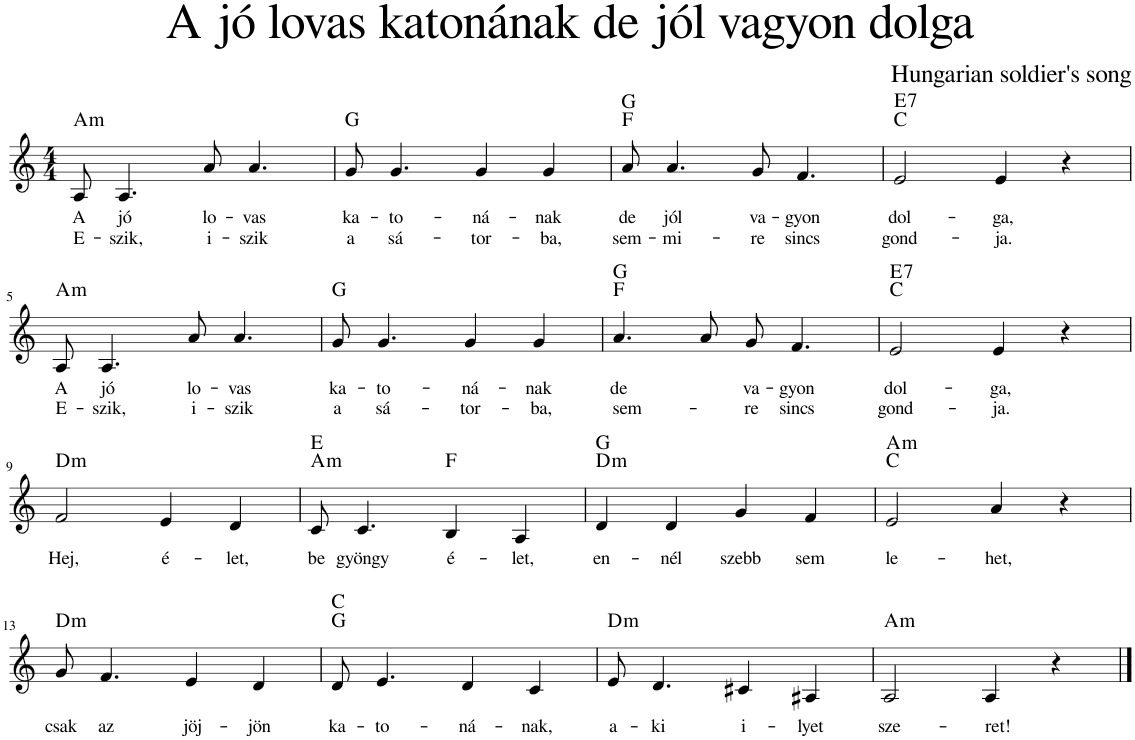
**kern	**text	**text	**harte
*part1	*part1	*part1	*part1
*staff1	*staff1	*staff1	*
*I"Choir	*	*	*
*I'Ch	*	*	*
*clefG2	*	*	*
*k[]	*	*	*
*M4/4	*	*	*
=1	=1	=1	=1
!	!LO:LY:b	!LO:LY:b	!LO:H:kt=m
8A/	A	E-	A:min
!	!LO:LY:b	!LO:LY:b	!
4.A/	jó	-szik,	.
!	!LO:LY:b	!LO:LY:b	!
8a/	lo-	i-	.
!	!LO:LY:b	!LO:LY:b	!
4.a/	-vas	-szik	.
=2	=2	=2	=2
!	!LO:LY:b	!LO:LY:b	!
8g/	ka-	a	G:maj
!	!LO:LY:b	!LO:LY:b	!
4.g/	-to-	sá-	.
!	!LO:LY:b	!LO:LY:b	!
4g/	-ná-	-tor-	.
!	!LO:LY:b	!LO:LY:b	!
4g/	-nak	-ba,	.
=3	=3	=3	=3
!	!LO:LY:b	!LO:LY:b	!
8a/	de	sem-	F:maj G:maj
!	!LO:LY:b	!LO:LY:b	!
4.a/	jól	-mi-	.
!	!LO:LY:b	!LO:LY:b	!
8g/	va-	-re	.
!	!LO:LY:b	!LO:LY:b	!
4.f/	-gyon	sincs	.
=4	=4	=4	=4
!	!LO:LY:b	!LO:LY:b	!LO:H:n=2:kt=7
2e/	dol-	gond-	C:maj E:7
!	!LO:LY:b	!LO:LY:b	!
4e/	-ga,	-ja.	.
4r	.	.	.
!!LO:LB:g=z
=5	=5	=5	=5
!	!LO:LY:b	!LO:LY:b	!LO:H:kt=m
8A/	A	E-	A:min
!	!LO:LY:b	!LO:LY:b	!
4.A/	jó	-szik,	.
!	!LO:LY:b	!LO:LY:b	!
8a/	lo-	i-	.
!	!LO:LY:b	!LO:LY:b	!
4.a/	-vas	-szik	.
=6	=6	=6	=6
!	!LO:LY:b	!LO:LY:b	!
8g/	ka-	a	G:maj
!	!LO:LY:b	!LO:LY:b	!
4.g/	-to-	sá-	.
!	!LO:LY:b	!LO:LY:b	!
4g/	-ná-	-tor-	.
!	!LO:LY:b	!LO:LY:b	!
4g/	-nak	-ba,	.
=7	=7	=7	=7
!	!LO:LY:b	!LO:LY:b	!
4.a/	de	sem-	F:maj G:maj
8a/	.	.	.
!	!LO:LY:b	!LO:LY:b	!
8g/	va-	-re	.
!	!LO:LY:b	!LO:LY:b	!
4.f/	-gyon	sincs	.
=8	=8	=8	=8
!	!LO:LY:b	!LO:LY:b	!LO:H:n=2:kt=7
2e/	dol-	gond-	C:maj E:7
!	!LO:LY:b	!LO:LY:b	!
4e/	-ga,	-ja.	.
4r	.	.	.
!!LO:LB:g=z
=9	=9	=9	=9
!	!LO:LY:b	!	!LO:H:kt=m
2f/	Hej,	.	D:min
!	!LO:LY:b	!	!
4e/	é-	.	.
!	!LO:LY:b	!	!
4d/	-let,	.	.
=10	=10	=10	=10
!	!LO:LY:b	!	!LO:H:n=1:kt=m
8c/	be	.	A:min E:maj
!	!LO:LY:b	!	!
4.c/	gyöngy	.	.
!	!LO:LY:b	!	!
4B/	é-	.	F:maj
!	!LO:LY:b	!	!
4A/	-let,	.	.
=11	=11	=11	=11
!	!LO:LY:b	!	!LO:H:n=1:kt=m
4d/	en-	.	D:min G:maj
!	!LO:LY:b	!	!
4d/	-nél	.	.
!	!LO:LY:b	!	!
4g/	szebb	.	.
!	!LO:LY:b	!	!
4f/	sem	.	.
=12	=12	=12	=12
!	!LO:LY:b	!	!LO:H:n=2:kt=m
2e/	le-	.	C:maj A:min
!	!LO:LY:b	!	!
4a/	-het,	.	.
4r	.	.	.
!!LO:LB:g=z
=13	=13	=13	=13
!	!LO:LY:b	!	!LO:H:kt=m
8g/	csak	.	D:min
!	!LO:LY:b	!	!
4.f/	az	.	.
!	!LO:LY:b	!	!
4e/	jöj-	.	.
!	!LO:LY:b	!	!
4d/	-jön	.	.
=14	=14	=14	=14
!	!LO:LY:b	!	!
8d/	ka-	.	G:maj C:maj
!	!LO:LY:b	!	!
4.e/	-to-	.	.
!	!LO:LY:b	!	!
4d/	-ná-	.	.
!	!LO:LY:b	!	!
4c/	-nak,	.	.
=15	=15	=15	=15
!	!LO:LY:b	!	!LO:H:kt=m
8e/	a-	.	D:min
!	!LO:LY:b	!	!
4.d/	-ki	.	.
!	!LO:LY:b	!	!
4c#X/	i-	.	.
!	!LO:LY:b	!	!
4A#X/	-lyet	.	.
=16	=16	=16	=16
!	!LO:LY:b	!	!LO:H:kt=m
2A/	sze-	.	A:min
!	!LO:LY:b	!	!
4A/	-ret!-	.	.
4r	.	.	.
==	==	==	==
*-	*-	*-	*-
